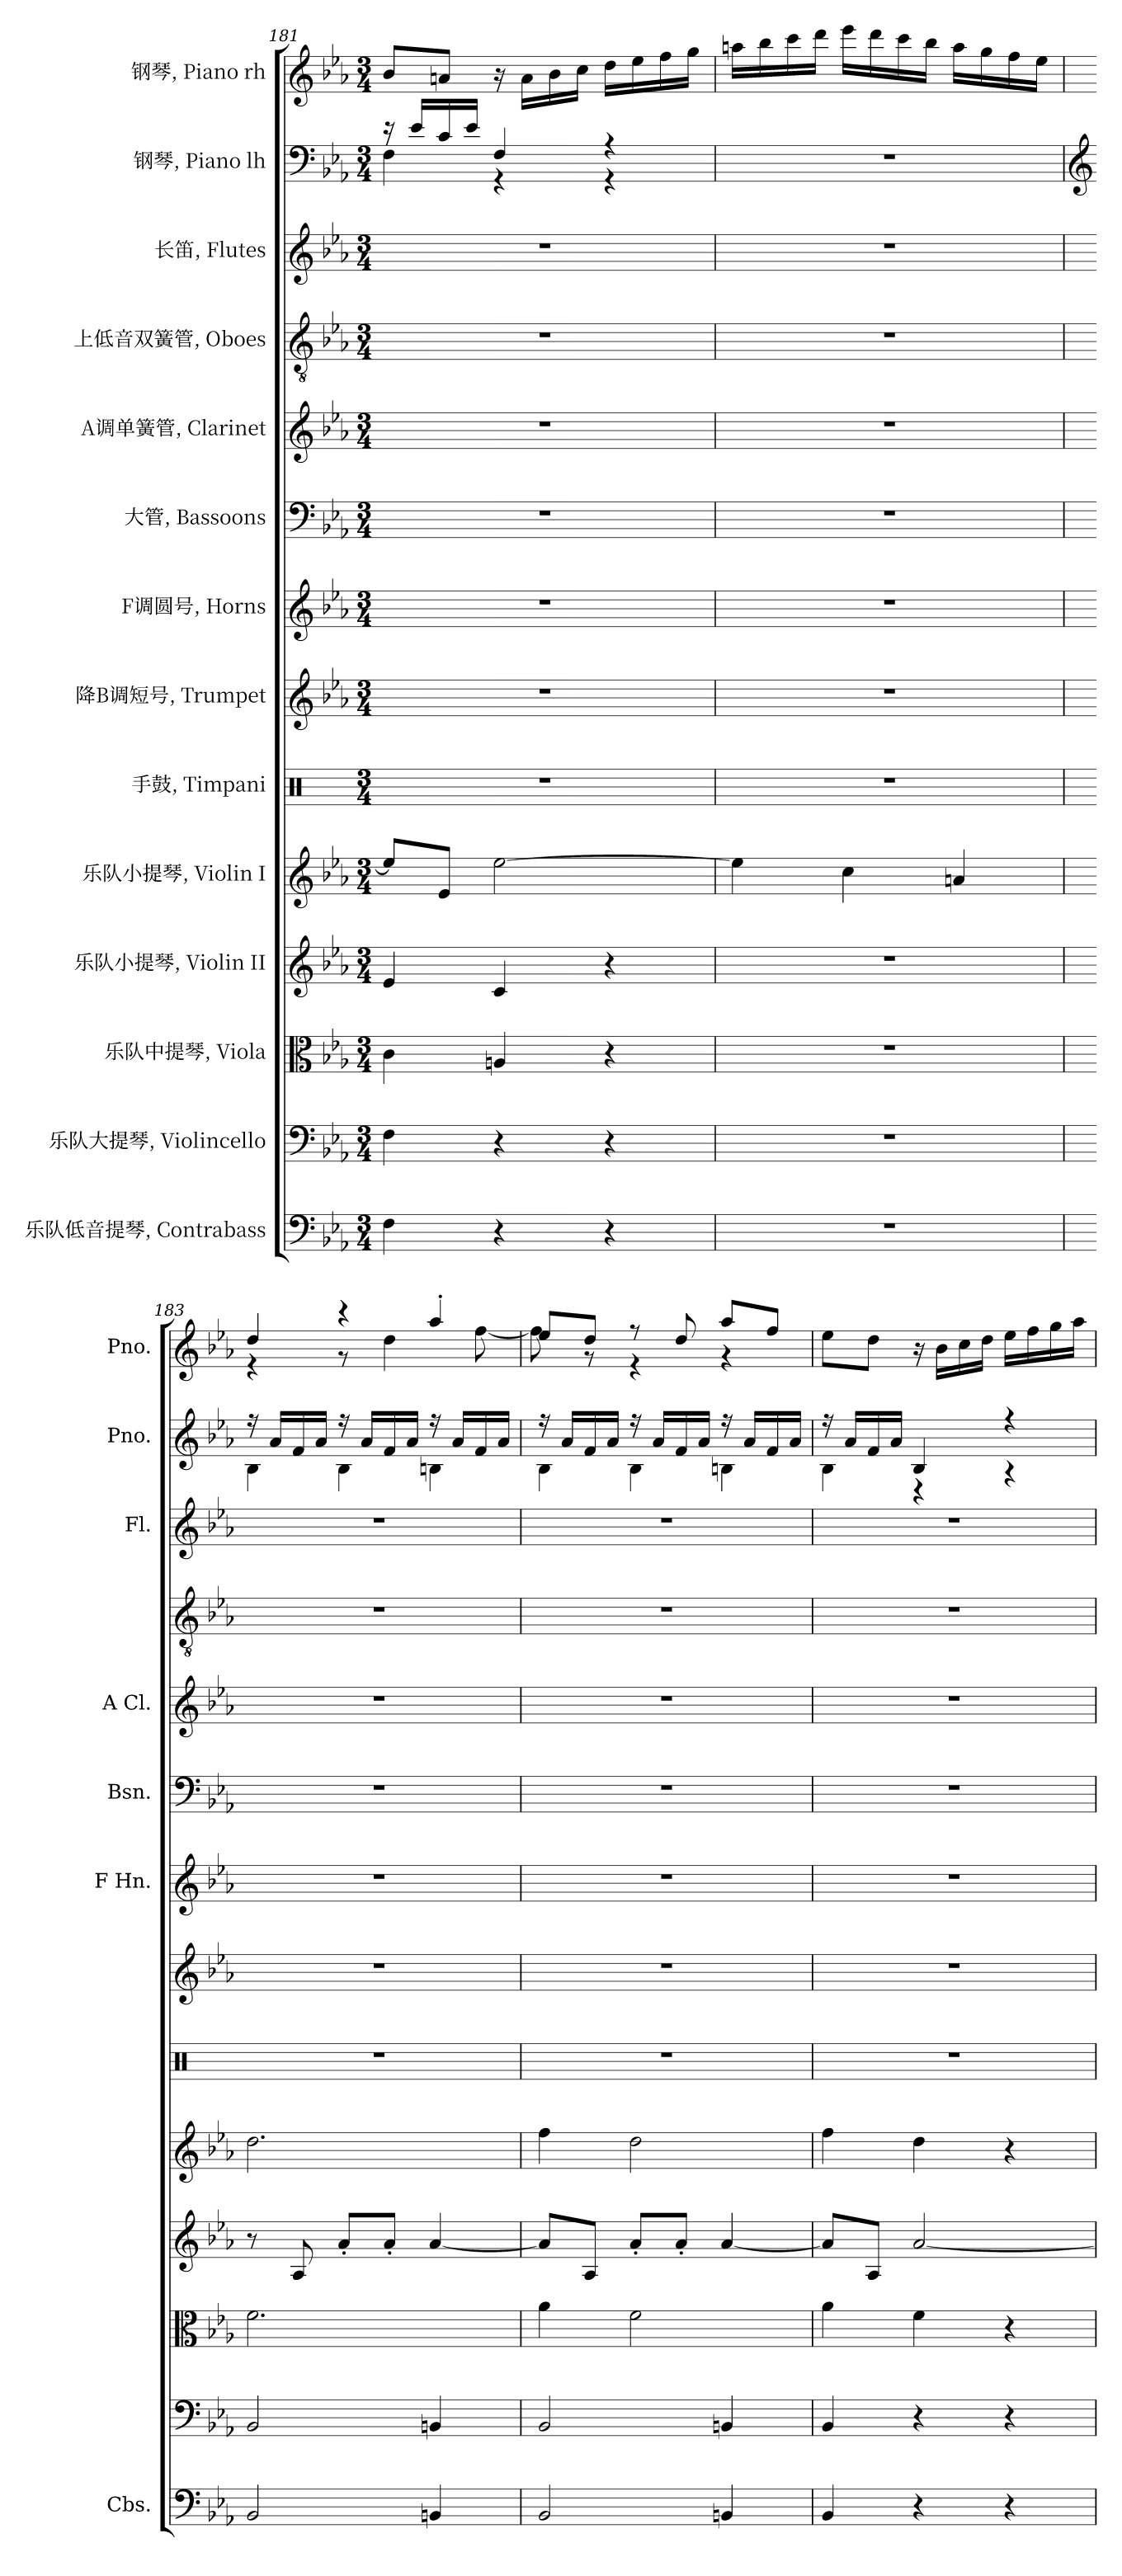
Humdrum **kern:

**kern	**kern	**kern	**kern	**kern	**kern	**kern	**kern	**kern	**kern	**kern	**kern	**kern	**kern
*part14	*part13	*part12	*part11	*part10	*part9	*part8	*part7	*part6	*part5	*part4	*part3	*part2	*part1
*staff14	*staff13	*staff12	*staff11	*staff10	*staff9	*staff8	*staff7	*staff6	*staff5	*staff4	*staff3	*staff2	*staff1
*I"乐队低音提琴, Contrabass	*I"乐队大提琴, Violincello	*I"乐队中提琴, Viola	*I"乐队小提琴, Violin II	*I"乐队小提琴, Violin I	*I"手鼓, Timpani	*I"降B调短号, Trumpet	*I"F调圆号, Horns	*I"大管, Bassoons	*I"A调单簧管, Clarinet	*I"上低音双簧管, Oboes	*I"长笛, Flutes	*I"钢琴, Piano lh	*I"钢琴, Piano rh
*I'Cbs.	*	*	*	*	*	*	*I'F Hn.	*I'Bsn.	*I'A Cl.	*	*I'Fl.	*I'Pno.	*I'Pno.
*clefF4	*clefF4	*clefC3	*clefG2	*clefG2	*clefX	*clefG2	*clefG2	*clefF4	*clefG2	*clefGv2	*clefG2	*clefF4	*clefG2
*ITrd7c12	*	*	*	*	*	*ITrd1c2	*ITrd4c7	*	*ITrd2c3	*	*	*	*
*k[b-e-a-]	*k[b-e-a-]	*k[b-e-a-]	*k[b-e-a-]	*k[b-e-a-]	*k[]	*k[b-e-a-d-g-]	*k[b-e-a-d-]	*k[b-e-a-]	*k[]	*k[b-e-a-]	*k[b-e-a-]	*k[b-e-a-]	*k[b-e-a-]
*M3/4	*M3/4	*M3/4	*M3/4	*M3/4	*M3/4	*M3/4	*M3/4	*M3/4	*M3/4	*M3/4	*M3/4	*M3/4	*M3/4
=181	=181	=181	=181	=181	=181	=181	=181	=181	=181	=181	=181	=181	=181
*	*	*	*	*	*	*	*	*	*	*	*	*^	*
4FF\	4F\	4c\	4e-/	8ee-/L]	2.r	2.r	2.r	2.r	2.r	2.r	2.r	16r	4F\	8b-/L
.	.	.	.	.	.	.	.	.	.	.	.	16e-/LL	.	.
.	.	.	.	8e-/J	.	.	.	.	.	.	.	16c/	.	8an/J
.	.	.	.	.	.	.	.	.	.	.	.	16e-/JJ	.	.
4r	4r	4An/	4c/	[2ee-\	.	.	.	.	.	.	.	4F/	4r	16r
.	.	.	.	.	.	.	.	.	.	.	.	.	.	16a\LL
.	.	.	.	.	.	.	.	.	.	.	.	.	.	16b-\
.	.	.	.	.	.	.	.	.	.	.	.	.	.	16cc\JJ
4r	4r	4r	4r	.	.	.	.	.	.	.	.	4r	4r	16dd\LL
.	.	.	.	.	.	.	.	.	.	.	.	.	.	16ee-\
.	.	.	.	.	.	.	.	.	.	.	.	.	.	16ff\
.	.	.	.	.	.	.	.	.	.	.	.	.	.	16gg\JJ
*	*	*	*	*	*	*	*	*	*	*	*	*v	*v	*
!!LO:PB:g=z
=182	=182	=182	=182	=182	=182	=182	=182	=182	=182	=182	=182	=182	=182
2.r	2.r	2.r	2.r	4ee-\]	2.r	2.r	2.r	2.r	2.r	2.r	2.r	2.r	16aan\LL
.	.	.	.	.	.	.	.	.	.	.	.	.	16bb-\
.	.	.	.	.	.	.	.	.	.	.	.	.	16ccc\
.	.	.	.	.	.	.	.	.	.	.	.	.	16ddd\JJ
.	.	.	.	4cc\	.	.	.	.	.	.	.	.	16eee-\LL
.	.	.	.	.	.	.	.	.	.	.	.	.	16ddd\
.	.	.	.	.	.	.	.	.	.	.	.	.	16ccc\
.	.	.	.	.	.	.	.	.	.	.	.	.	16bb-\JJ
.	.	.	.	4an/	.	.	.	.	.	.	.	.	16aa\LL
.	.	.	.	.	.	.	.	.	.	.	.	.	16gg\
.	.	.	.	.	.	.	.	.	.	.	.	.	16ff\
.	.	.	.	.	.	.	.	.	.	.	.	.	16ee-\JJ
=183	=183	=183	=183	=183	=183	=183	=183	=183	=183	=183	=183	=183	=183
*	*	*	*	*	*	*	*	*	*	*	*	*clefG2	*
*	*	*	*	*	*	*	*	*	*	*	*	*^	*^
2BBB-/	2BB-/	2.f\	8r	2.dd\	2.r	2.r	2.r	2.r	2.r	2.r	2.r	16r	4B-\	4dd/	4r
.	.	.	.	.	.	.	.	.	.	.	.	16a-/LL	.	.	.
.	.	.	8A-/	.	.	.	.	.	.	.	.	16f/	.	.	.
.	.	.	.	.	.	.	.	.	.	.	.	16a-/JJ	.	.	.
.	.	.	8a-'/L	.	.	.	.	.	.	.	.	16r	4B-\	4r	8r
.	.	.	.	.	.	.	.	.	.	.	.	16a-/LL	.	.	.
.	.	.	8a-'/J	.	.	.	.	.	.	.	.	16f/	.	.	4dd\
.	.	.	.	.	.	.	.	.	.	.	.	16a-/JJ	.	.	.
4BBBn/	4BBn/	.	[4a-/	.	.	.	.	.	.	.	.	16r	4Bn\	4aa-'/	.
.	.	.	.	.	.	.	.	.	.	.	.	16a-/LL	.	.	.
.	.	.	.	.	.	.	.	.	.	.	.	16f/	.	.	[8ff\
.	.	.	.	.	.	.	.	.	.	.	.	16a-/JJ	.	.	.
!!LO:PB:g=z	!!
=184	=184	=184	=184	=184	=184	=184	=184	=184	=184	=184	=184	=184	=184	=184	=184
2BBB-/	2BB-/	4a-\	8a-/L]	4ff\	2.r	2.r	2.r	2.r	2.r	2.r	2.r	16r	4B-\	8ee-/L	8ff\]
.	.	.	.	.	.	.	.	.	.	.	.	16a-/LL	.	.	.
.	.	.	8A-/J	.	.	.	.	.	.	.	.	16f/	.	8dd/J	8r
.	.	.	.	.	.	.	.	.	.	.	.	16a-/JJ	.	.	.
.	.	2f\	8a-'/L	2dd\	.	.	.	.	.	.	.	16r	4B-\	8r	4r
.	.	.	.	.	.	.	.	.	.	.	.	16a-/LL	.	.	.
.	.	.	8a-'/J	.	.	.	.	.	.	.	.	16f/	.	8dd/	.
.	.	.	.	.	.	.	.	.	.	.	.	16a-/JJ	.	.	.
4BBBn/	4BBn/	.	[4a-/	.	.	.	.	.	.	.	.	16r	4Bn\	8aa-/L	4r
.	.	.	.	.	.	.	.	.	.	.	.	16a-/LL	.	.	.
.	.	.	.	.	.	.	.	.	.	.	.	16f/	.	8ff/J	.
.	.	.	.	.	.	.	.	.	.	.	.	16a-/JJ	.	.	.
*	*	*	*	*	*	*	*	*	*	*	*	*	*	*v	*v
=185	=185	=185	=185	=185	=185	=185	=185	=185	=185	=185	=185	=185	=185	=185
4BBB-/	4BB-/	4a-\	8a-/L]	4ff\	2.r	2.r	2.r	2.r	2.r	2.r	2.r	16r	4B-\	8ee-\L
.	.	.	.	.	.	.	.	.	.	.	.	16a-/LL	.	.
.	.	.	8A-/J	.	.	.	.	.	.	.	.	16f/	.	8dd\J
.	.	.	.	.	.	.	.	.	.	.	.	16a-/JJ	.	.
4r	4r	4f\	[2a-/	4dd\	.	.	.	.	.	.	.	4B-/	4r	16r
.	.	.	.	.	.	.	.	.	.	.	.	.	.	16b-\LL
.	.	.	.	.	.	.	.	.	.	.	.	.	.	16cc\
.	.	.	.	.	.	.	.	.	.	.	.	.	.	16dd\JJ
4r	4r	4r	.	4r	.	.	.	.	.	.	.	4r	4r	16ee-\LL
.	.	.	.	.	.	.	.	.	.	.	.	.	.	16ff\
.	.	.	.	.	.	.	.	.	.	.	.	.	.	16gg\
.	.	.	.	.	.	.	.	.	.	.	.	.	.	16aa-\JJ
*	*	*	*	*	*	*	*	*	*	*	*	*v	*v	*
=	=	=	=	=	=	=	=	=	=	=	=	=	=
*-	*-	*-	*-	*-	*-	*-	*-	*-	*-	*-	*-	*-	*-
